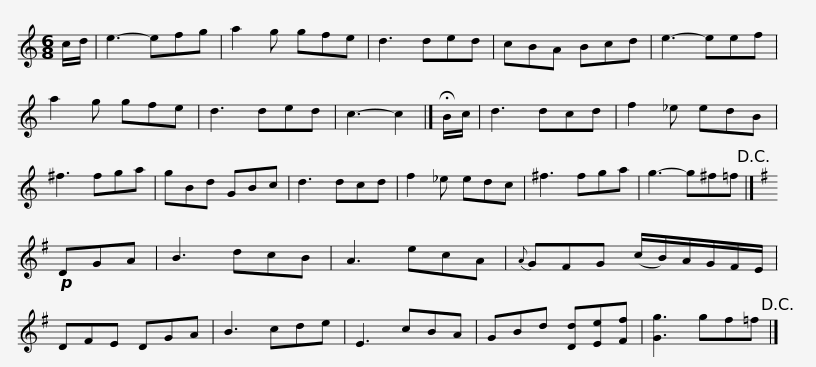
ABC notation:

X:1
L:1/8
M:6/8
I:linebreak $
K:C
V:1 treble
V:1
 c/d/ | e3- efg | a2 g gfe | d3 ded | cBA Bcd | %5
 e3- eef | a2 g gfe | d3 ded | c3- c2 |] !fermata!B/c/ |$ %10
 d3 dcd | f2 _e edB | ^f3 fga | gBd GBc | d3 dcd | %15
 f2 _e edc | ^f3 fga | g3- g^f=f!D.C.! |]$[K:G]!p! DGA | B3 dcB | %20
 A3 ecA |{A} GFG (c/B/)A/G/F/E/ | DFE DGA | B3 cde | E3 cBA | %25
 GBd [Dd][Ee][Ff] |$ [Gg]3 gf=f!D.C.! |] %27
